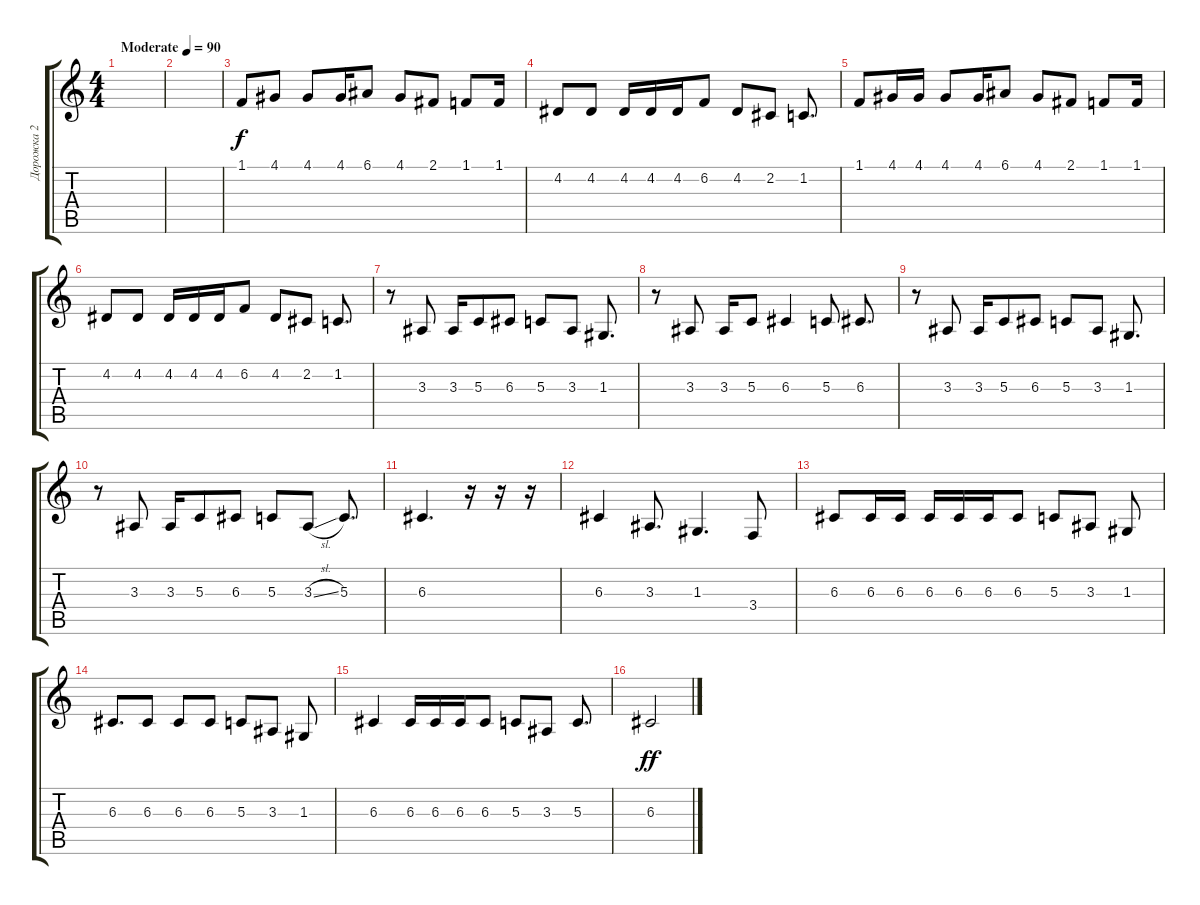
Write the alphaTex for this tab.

\track ("Дорожка 2" "Дорожка 2") {instrument tenorsax}
\staff {score tabs}
\tuning (E4 B3 G3 D3 A2 E2) {hide}
\ts (4 4)
\tempo (90 "Moderate")
\clef g2
\ks c
|
|
1.1.8 4.1.8 4.1.8 4.1.16 6.1.8 4.1.8 2.1.8 1.1.8 1.1.16 |
4.2.8 4.2.8 4.2.16 4.2.16 4.2.16 6.2.8 4.2.8 2.2.8 1.2.8{d} |
1.1.8 4.1.16 4.1.16 4.1.8 4.1.16 6.1.8 4.1.8 2.1.8 1.1.8 1.1.16 |
4.2.8 4.2.8 4.2.16 4.2.16 4.2.16 6.2.8 4.2.8 2.2.8 1.2.8{d} |
r.8 3.3.8 3.3.16 5.3.8 6.3.8 5.3.8 3.3.8 1.3.8{d} |
r.8 3.3.8 3.3.16 5.3.8 6.3.4 5.3.8 6.3.8{d} |
r.8 3.3.8 3.3.16 5.3.8 6.3.8 5.3.8 3.3.8 1.3.8{d} |
r.8 3.3.8 3.3.16 5.3.8 6.3.8 5.3.8 3.3{sl}.8 5.3.8{d} |
6.3.4{d} r.16 r.16 r.16 |
6.3.4 3.3.8{d} 1.3.4{d} 3.4.8 |
6.3.8 6.3.16 6.3.16 6.3.16 6.3.16 6.3.16 6.3.8 5.3.8 3.3.8 1.3.8 |
6.3.8{d} 6.3.8 6.3.8 6.3.8 5.3.8 3.3.8 1.3.8 |
6.3.4 6.3.16 6.3.16 6.3.16 6.3.8 5.3.8 3.3.8 5.3.8{d} |
6.3.2{dy ff}
